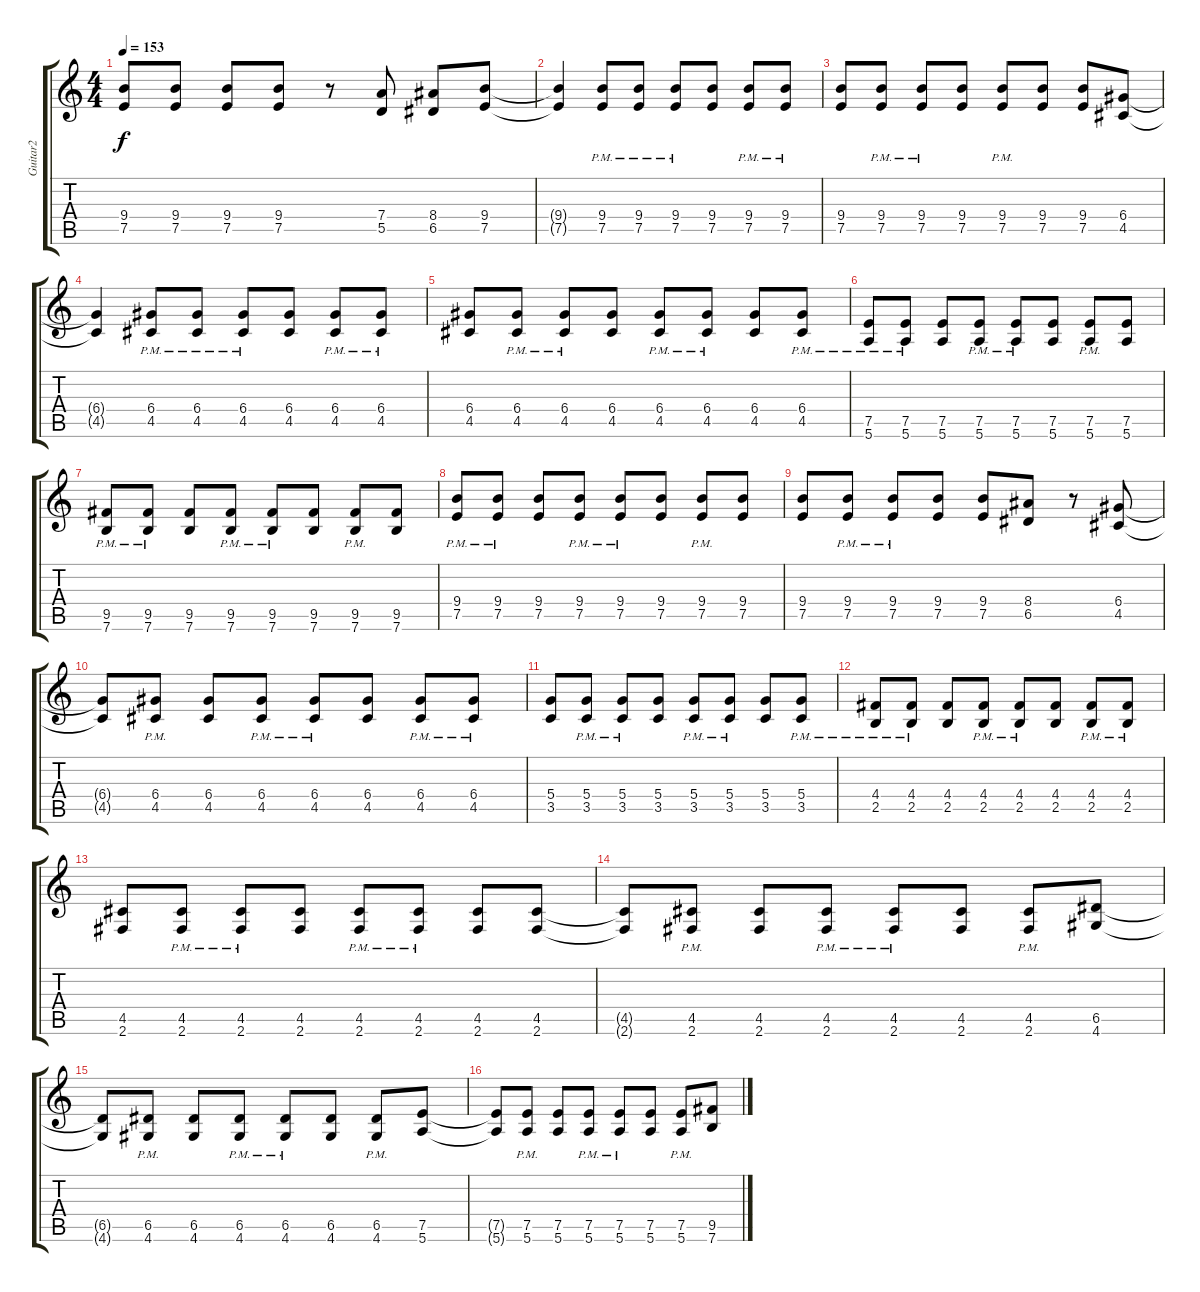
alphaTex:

\track ("Guitar2" "Guitar2") {instrument overdrivenguitar}
\staff {score tabs}
\tuning (E4 B3 G3 D3 A2 E2) {hide}
\ts (4 4)
\tempo 153
\clef g2
\ks c
(9.4 7.5).8{dy f} (9.4 7.5).8 (9.4 7.5).8 (9.4 7.5).8 r.8 (7.4 5.5).8 (8.4 6.5).8 (9.4 7.5).8 |
(9.4{t} 7.5{t}).4 (9.4{pm} 7.5{pm}).8 (9.4{pm} 7.5{pm}).8 (9.4{pm} 7.5{pm}).8 (9.4 7.5).8 (9.4{pm} 7.5{pm}).8 (9.4{pm} 7.5{pm}).8 |
(9.4 7.5).8 (9.4{pm} 7.5{pm}).8 (9.4{pm} 7.5{pm}).8 (9.4 7.5).8 (9.4{pm} 7.5{pm}).8 (9.4 7.5).8 (9.4 7.5).8 (6.4 4.5).8 |
(6.4{t} 4.5{t}).4 (6.4{pm} 4.5{pm}).8 (6.4{pm} 4.5{pm}).8 (6.4{pm} 4.5{pm}).8 (6.4 4.5).8 (6.4{pm} 4.5{pm}).8 (6.4{pm} 4.5{pm}).8 |
(6.4 4.5).8 (6.4{pm} 4.5{pm}).8 (6.4{pm} 4.5{pm}).8 (6.4 4.5).8 (6.4{pm} 4.5{pm}).8 (6.4{pm} 4.5{pm}).8 (6.4 4.5).8 (6.4{pm} 4.5{pm}).8 |
(7.5{pm} 5.6{pm}).8 (7.5{pm} 5.6{pm}).8 (7.5 5.6).8 (7.5{pm} 5.6{pm}).8 (7.5{pm} 5.6{pm}).8 (7.5 5.6).8 (7.5{pm} 5.6{pm}).8 (7.5 5.6).8 |
(9.5{pm} 7.6{pm}).8 (9.5{pm} 7.6{pm}).8 (9.5 7.6).8 (9.5{pm} 7.6{pm}).8 (9.5{pm} 7.6{pm}).8 (9.5 7.6).8 (9.5{pm} 7.6{pm}).8 (9.5 7.6).8 |
(9.4{pm} 7.5{pm}).8 (9.4{pm} 7.5{pm}).8 (9.4 7.5).8 (9.4{pm} 7.5{pm}).8 (9.4{pm} 7.5{pm}).8 (9.4 7.5).8 (9.4{pm} 7.5{pm}).8 (9.4 7.5).8 |
(9.4 7.5).8 (9.4{pm} 7.5{pm}).8 (9.4{pm} 7.5{pm}).8 (9.4 7.5).8 (9.4 7.5).8 (8.4 6.5).8 r.8 (6.4 4.5).8 |
(6.4{t} 4.5{t}).8 (6.4{pm} 4.5{pm}).8 (6.4 4.5).8 (6.4{pm} 4.5{pm}).8 (6.4{pm} 4.5{pm}).8 (6.4 4.5).8 (6.4{pm} 4.5{pm}).8 (6.4{pm} 4.5{pm}).8 |
(5.4 3.5).8 (5.4{pm} 3.5{pm}).8 (5.4{pm} 3.5{pm}).8 (5.4 3.5).8 (5.4{pm} 3.5{pm}).8 (5.4{pm} 3.5{pm}).8 (5.4 3.5).8 (5.4{pm} 3.5{pm}).8 |
(4.4{pm} 2.5{pm}).8 (4.4{pm} 2.5{pm}).8 (4.4 2.5).8 (4.4{pm} 2.5{pm}).8 (4.4{pm} 2.5{pm}).8 (4.4 2.5).8 (4.4{pm} 2.5{pm}).8 (4.4{pm} 2.5{pm}).8 |
(4.5 2.6).8 (4.5{pm} 2.6{pm}).8 (4.5{pm} 2.6{pm}).8 (4.5 2.6).8 (4.5{pm} 2.6{pm}).8 (4.5{pm} 2.6{pm}).8 (4.5 2.6).8 (4.5 2.6).8 |
(4.5{t} 2.6{t}).8 (4.5{pm} 2.6{pm}).8 (4.5 2.6).8 (4.5{pm} 2.6{pm}).8 (4.5{pm} 2.6{pm}).8 (4.5 2.6).8 (4.5{pm} 2.6{pm}).8 (6.5 4.6).8 |
(6.5{t} 4.6{t}).8 (6.5{pm} 4.6{pm}).8 (6.5 4.6).8 (6.5{pm} 4.6{pm}).8 (6.5{pm} 4.6{pm}).8 (6.5 4.6).8 (6.5{pm} 4.6{pm}).8 (7.5 5.6).8 |
(7.5{t} 5.6{t}).8 (7.5{pm} 5.6{pm}).8 (7.5 5.6).8 (7.5{pm} 5.6{pm}).8 (7.5{pm} 5.6{pm}).8 (7.5 5.6).8 (7.5{pm} 5.6{pm}).8 (9.5 7.6).8
